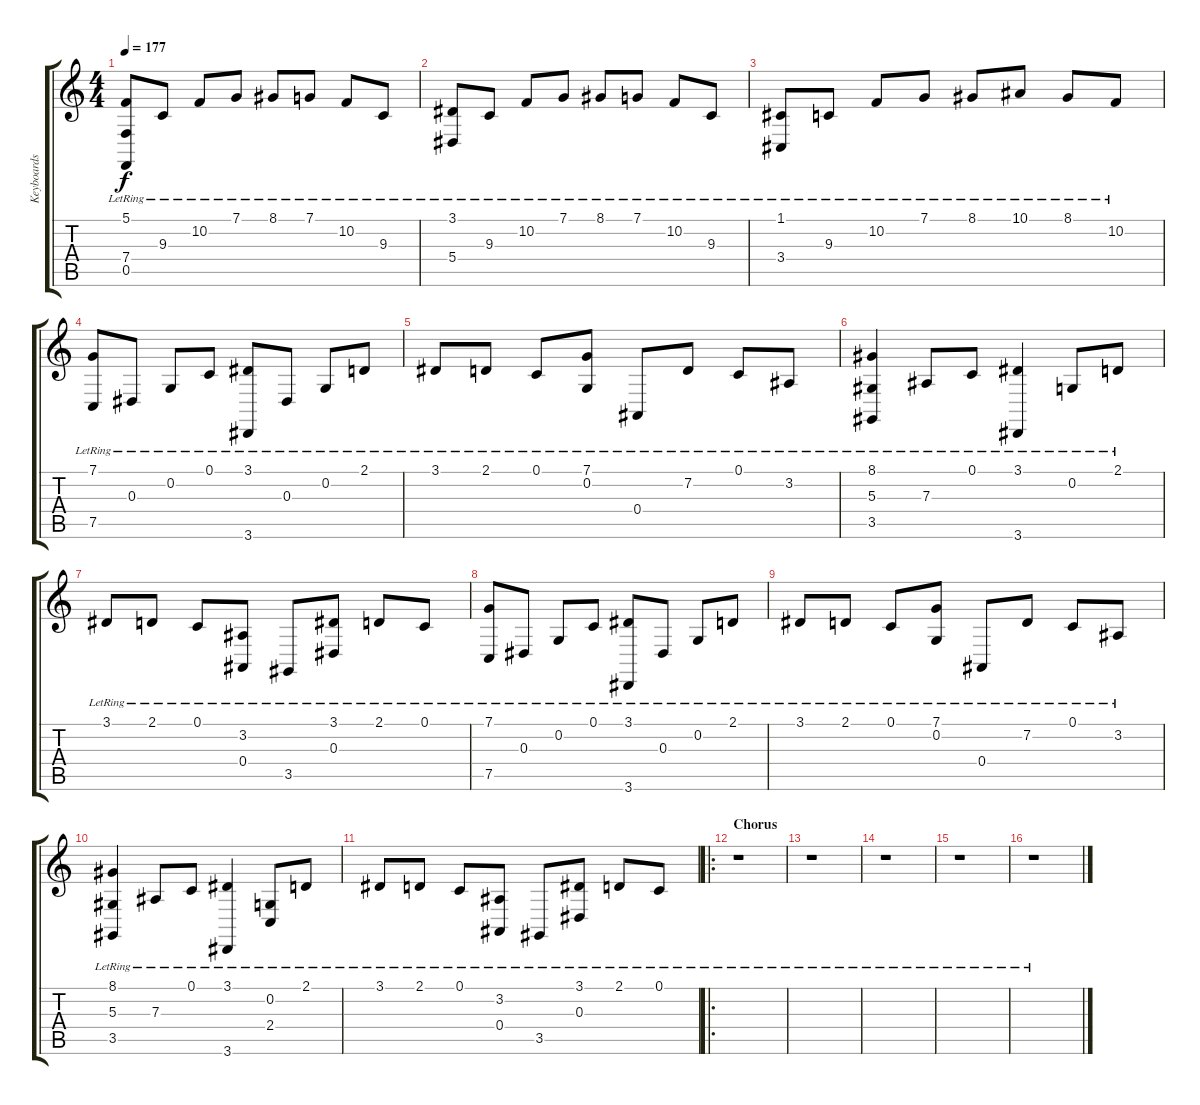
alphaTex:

\track ("Keyboards" "Keyboards") {instrument harpsichord}
\staff {score tabs}
\tuning (C4 G3 Eb3 Bb2 F2 C2) {hide}
\ts (4 4)
\tempo 177
\clef g2
\ks c
(5.1{lr} 7.4{lr} 0.5{lr}).8{dy f} 9.3{lr}.8 10.2{lr}.8 7.1{lr}.8 8.1{lr}.8 7.1{lr}.8 10.2{lr}.8 9.3{lr}.8 |
(3.1{lr} 5.4{lr}).8 9.3{lr}.8 10.2{lr}.8 7.1{lr}.8 8.1{lr}.8 7.1{lr}.8 10.2{lr}.8 9.3{lr}.8 |
(1.1{lr} 3.4{lr}).8 9.3{lr}.8 10.2{lr}.8 7.1{lr}.8 8.1{lr}.8 10.1{lr}.8 8.1{lr}.8 10.2{lr}.8 |
(7.1{lr} 7.5{lr}).8 0.3{lr}.8 0.2{lr}.8 0.1{lr}.8 (3.1{lr} 3.6{lr}).8 0.3{lr}.8 0.2{lr}.8 2.1{lr}.8 |
3.1{lr}.8 2.1{lr}.8 0.1{lr}.8 (7.1{lr} 0.2{lr}).8 0.4{lr}.8 7.2{lr}.8 0.1{lr}.8 3.2{lr}.8 |
(8.1{lr} 5.3{lr} 3.5{lr}).4 7.3{lr}.8 0.1{lr}.8 (3.1{lr} 3.6{lr}).4 0.2{lr}.8 2.1{lr}.8 |
3.1{lr}.8 2.1{lr}.8 0.1{lr}.8 (3.2{lr} 0.4{lr}).8 3.5{lr}.8 (3.1{lr} 0.3{lr}).8 2.1{lr}.8 0.1{lr}.8 |
(7.1{lr} 7.5{lr}).8 0.3{lr}.8 0.2{lr}.8 0.1{lr}.8 (3.1{lr} 3.6{lr}).8 0.3{lr}.8 0.2{lr}.8 2.1{lr}.8 |
3.1{lr}.8 2.1{lr}.8 0.1{lr}.8 (7.1{lr} 0.2{lr}).8 0.4{lr}.8 7.2{lr}.8 0.1{lr}.8 3.2{lr}.8 |
(8.1{lr} 5.3{lr} 3.5{lr}).4 7.3{lr}.8 0.1{lr}.8 (3.1{lr} 3.6{lr}).4 (0.2{lr} 2.4).8 2.1{lr}.8 |
3.1{lr}.8 2.1{lr}.8 0.1{lr}.8 (3.2{lr} 0.4{lr}).8 3.5{lr}.8 (3.1{lr} 0.3{lr}).8 2.1{lr}.8 0.1{lr}.8 |
\ro
\section ("" "Chorus")
r.1 |
r.1 |
r.1 |
r.1 |
r.1
